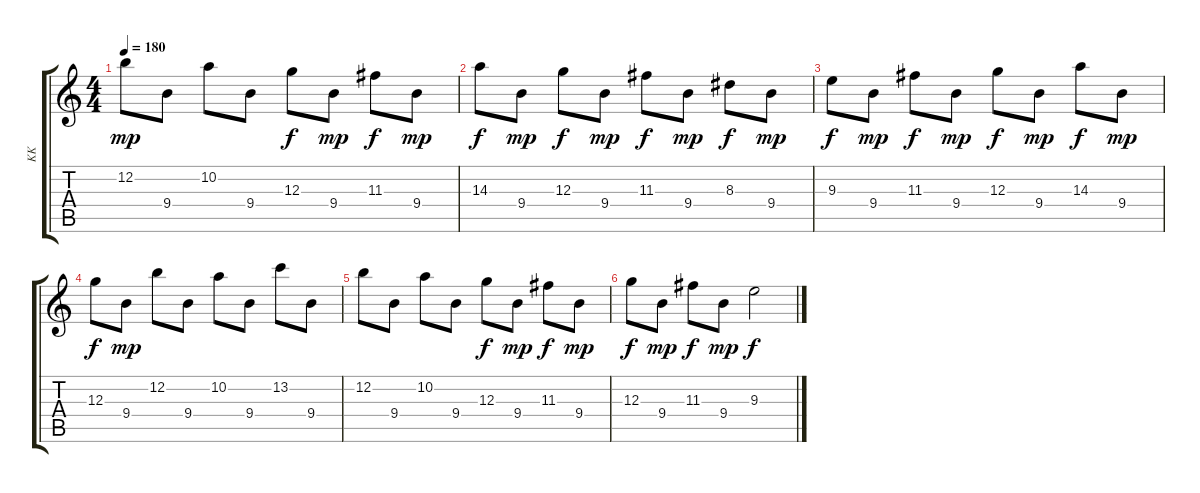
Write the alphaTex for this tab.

\track ("KK" "KK") {instrument overdrivenguitar}
\staff {score tabs}
\tuning (E4 B3 G3 D3 A2 E2) {hide}
\ts (4 4)
\tempo 180
\clef g2
\ks c
12.2.8{dy mp} 9.4.8 10.2.8 9.4.8 12.3.8{dy f} 9.4.8{dy mp} 11.3.8{dy f} 9.4.8{dy mp} |
14.3.8{dy f} 9.4.8{dy mp} 12.3.8{dy f} 9.4.8{dy mp} 11.3.8{dy f} 9.4.8{dy mp} 8.3.8{dy f} 9.4.8{dy mp} |
9.3.8{dy f} 9.4.8{dy mp} 11.3.8{dy f} 9.4.8{dy mp} 12.3.8{dy f} 9.4.8{dy mp} 14.3.8{dy f} 9.4.8{dy mp} |
12.3.8{dy f} 9.4.8{dy mp} 12.2.8 9.4.8 10.2.8 9.4.8 13.2.8 9.4.8 |
12.2.8 9.4.8 10.2.8 9.4.8 12.3.8{dy f} 9.4.8{dy mp} 11.3.8{dy f} 9.4.8{dy mp} |
12.3.8{dy f} 9.4.8{dy mp} 11.3.8{dy f} 9.4.8{dy mp} 9.3.2{dy f}
